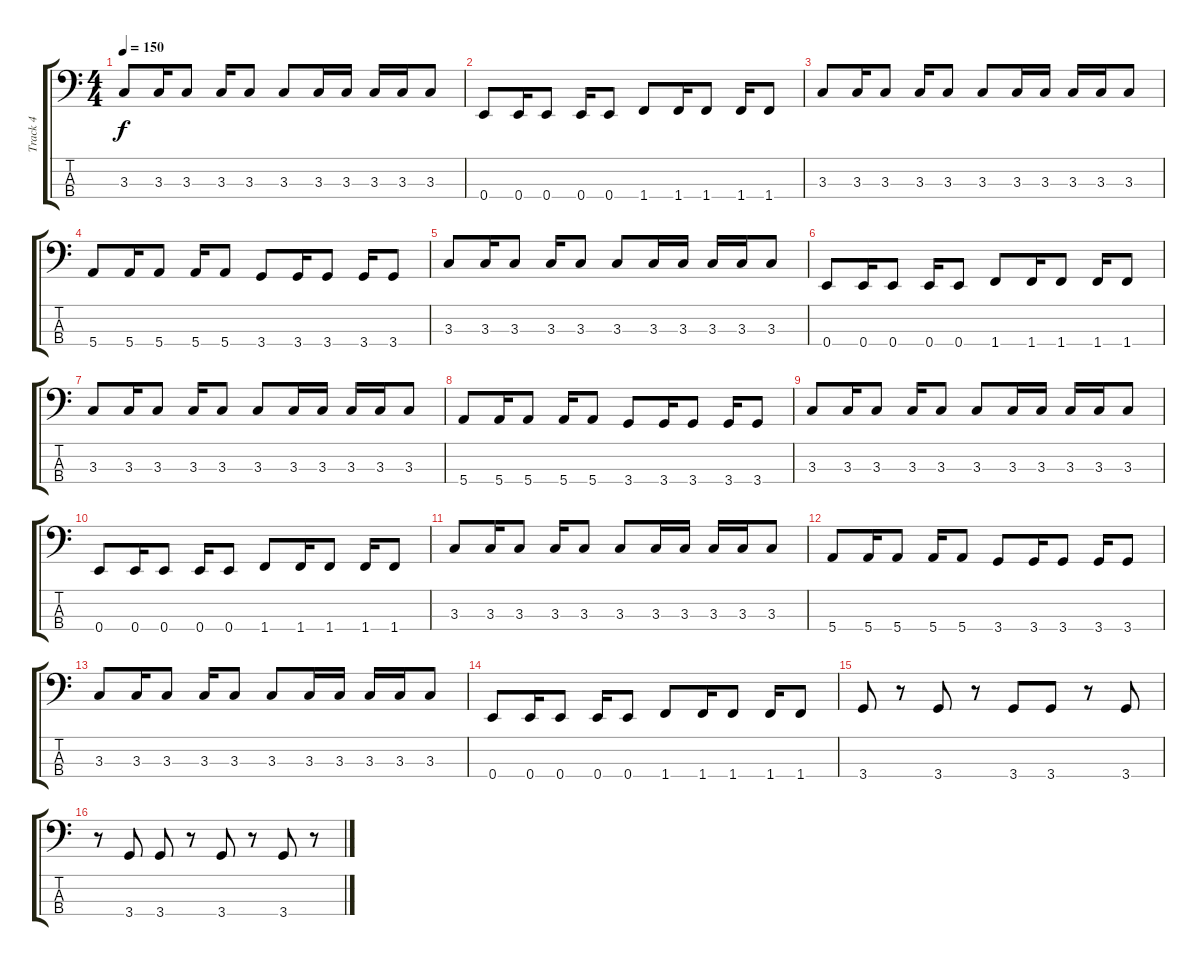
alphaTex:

\track ("Track 4" "Track 4") {instrument electricbassfinger}
\staff {score tabs}
\tuning (G2 D2 A1 E1) {hide}
\ts (4 4)
\tempo 150
\clef f4
\ks c
3.3.8{dy f} 3.3.16 3.3.8 3.3.16 3.3.8 3.3.8 3.3.16 3.3.16 3.3.16 3.3.16 3.3.8 |
0.4.8 0.4.16 0.4.8 0.4.16 0.4.8 1.4.8 1.4.16 1.4.8 1.4.16 1.4.8 |
3.3.8 3.3.16 3.3.8 3.3.16 3.3.8 3.3.8 3.3.16 3.3.16 3.3.16 3.3.16 3.3.8 |
5.4.8 5.4.16 5.4.8 5.4.16 5.4.8 3.4.8 3.4.16 3.4.8 3.4.16 3.4.8 |
3.3.8 3.3.16 3.3.8 3.3.16 3.3.8 3.3.8 3.3.16 3.3.16 3.3.16 3.3.16 3.3.8 |
0.4.8 0.4.16 0.4.8 0.4.16 0.4.8 1.4.8 1.4.16 1.4.8 1.4.16 1.4.8 |
3.3.8 3.3.16 3.3.8 3.3.16 3.3.8 3.3.8 3.3.16 3.3.16 3.3.16 3.3.16 3.3.8 |
5.4.8 5.4.16 5.4.8 5.4.16 5.4.8 3.4.8 3.4.16 3.4.8 3.4.16 3.4.8 |
3.3.8 3.3.16 3.3.8 3.3.16 3.3.8 3.3.8 3.3.16 3.3.16 3.3.16 3.3.16 3.3.8 |
0.4.8 0.4.16 0.4.8 0.4.16 0.4.8 1.4.8 1.4.16 1.4.8 1.4.16 1.4.8 |
3.3.8 3.3.16 3.3.8 3.3.16 3.3.8 3.3.8 3.3.16 3.3.16 3.3.16 3.3.16 3.3.8 |
5.4.8 5.4.16 5.4.8 5.4.16 5.4.8 3.4.8 3.4.16 3.4.8 3.4.16 3.4.8 |
3.3.8 3.3.16 3.3.8 3.3.16 3.3.8 3.3.8 3.3.16 3.3.16 3.3.16 3.3.16 3.3.8 |
0.4.8 0.4.16 0.4.8 0.4.16 0.4.8 1.4.8 1.4.16 1.4.8 1.4.16 1.4.8 |
3.4.8 r.8 3.4.8 r.8 3.4.8 3.4.8 r.8 3.4.8 |
r.8 3.4.8 3.4.8 r.8 3.4.8 r.8 3.4.8 r.8
